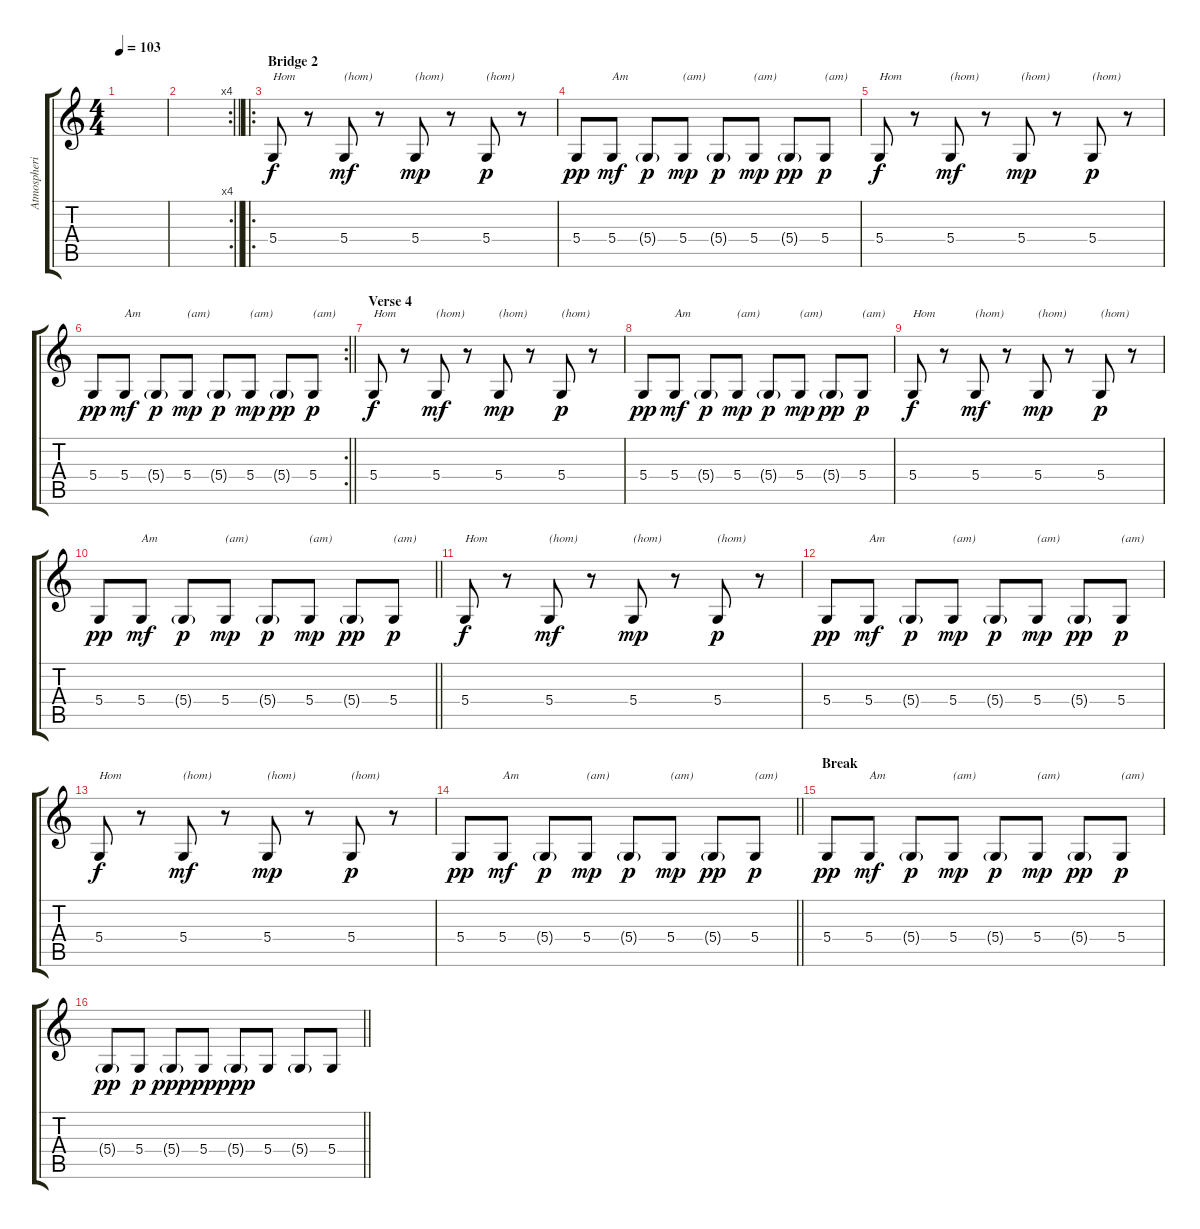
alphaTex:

\track ("Atmospheric BVs" "Atmospheri") {instrument panflute}
\staff {score tabs}
\tuning (E4 B3 G3 D3 A2 E2) {hide}
\ts (4 4)
\tempo 103
\clef g2
\ks c
|
\rc 4
\barLineRight lightlight
|
\ro
\section ("" "Bridge 2")
5.4.8{txt "Hom"} r.8 5.4.8{txt "(hom)" dy mf} r.8 5.4.8{txt "(hom)" dy mp} r.8 5.4.8{txt "(hom)" dy p} r.8 |
5.4.8{dy pp} 5.4.8{txt "Am" dy mf} 5.4{g}.8{dy p} 5.4.8{txt "(am)" dy mp} 5.4{g}.8{dy p} 5.4.8{txt "(am)" dy mp} 5.4{g}.8{dy pp} 5.4.8{txt "(am)" dy p} |
5.4.8{txt "Hom" dy f} r.8 5.4.8{txt "(hom)" dy mf} r.8 5.4.8{txt "(hom)" dy mp} r.8 5.4.8{txt "(hom)" dy p} r.8 |
\rc 2
\barLineRight lightlight
5.4.8{dy pp} 5.4.8{txt "Am" dy mf} 5.4{g}.8{dy p} 5.4.8{txt "(am)" dy mp} 5.4{g}.8{dy p} 5.4.8{txt "(am)" dy mp} 5.4{g}.8{dy pp} 5.4.8{txt "(am)" dy p} |
\section ("" "Verse 4")
5.4.8{txt "Hom" dy f volume 7} r.8 5.4.8{txt "(hom)" dy mf} r.8 5.4.8{txt "(hom)" dy mp} r.8 5.4.8{txt "(hom)" dy p} r.8 |
5.4.8{dy pp} 5.4.8{txt "Am" dy mf} 5.4{g}.8{dy p} 5.4.8{txt "(am)" dy mp} 5.4{g}.8{dy p} 5.4.8{txt "(am)" dy mp} 5.4{g}.8{dy pp} 5.4.8{txt "(am)" dy p} |
5.4.8{txt "Hom" dy f} r.8 5.4.8{txt "(hom)" dy mf} r.8 5.4.8{txt "(hom)" dy mp} r.8 5.4.8{txt "(hom)" dy p} r.8 |
\barLineRight lightlight
5.4.8{dy pp} 5.4.8{txt "Am" dy mf} 5.4{g}.8{dy p} 5.4.8{txt "(am)" dy mp} 5.4{g}.8{dy p} 5.4.8{txt "(am)" dy mp} 5.4{g}.8{dy pp} 5.4.8{txt "(am)" dy p} |
5.4.8{txt "Hom" dy f} r.8 5.4.8{txt "(hom)" dy mf} r.8 5.4.8{txt "(hom)" dy mp} r.8 5.4.8{txt "(hom)" dy p} r.8 |
5.4.8{dy pp} 5.4.8{txt "Am" dy mf} 5.4{g}.8{dy p} 5.4.8{txt "(am)" dy mp} 5.4{g}.8{dy p} 5.4.8{txt "(am)" dy mp} 5.4{g}.8{dy pp} 5.4.8{txt "(am)" dy p} |
5.4.8{txt "Hom" dy f} r.8 5.4.8{txt "(hom)" dy mf} r.8 5.4.8{txt "(hom)" dy mp} r.8 5.4.8{txt "(hom)" dy p} r.8 |
\barLineRight lightlight
5.4.8{dy pp} 5.4.8{txt "Am" dy mf} 5.4{g}.8{dy p} 5.4.8{txt "(am)" dy mp} 5.4{g}.8{dy p} 5.4.8{txt "(am)" dy mp} 5.4{g}.8{dy pp} 5.4.8{txt "(am)" dy p} |
\section ("" "Break")
5.4.8{dy pp} 5.4.8{txt "Am" dy mf} 5.4{g}.8{dy p} 5.4.8{txt "(am)" dy mp} 5.4{g}.8{dy p} 5.4.8{txt "(am)" dy mp} 5.4{g}.8{dy pp} 5.4.8{txt "(am)" dy p} |
\barLineRight lightlight
5.4{g}.8{dy pp} 5.4.8{dy p} 5.4{g}.8{dy ppp} 5.4.8{dy pp} 5.4{g}.8{dy ppp} 5.4.8 5.4{g}.8 5.4.8
